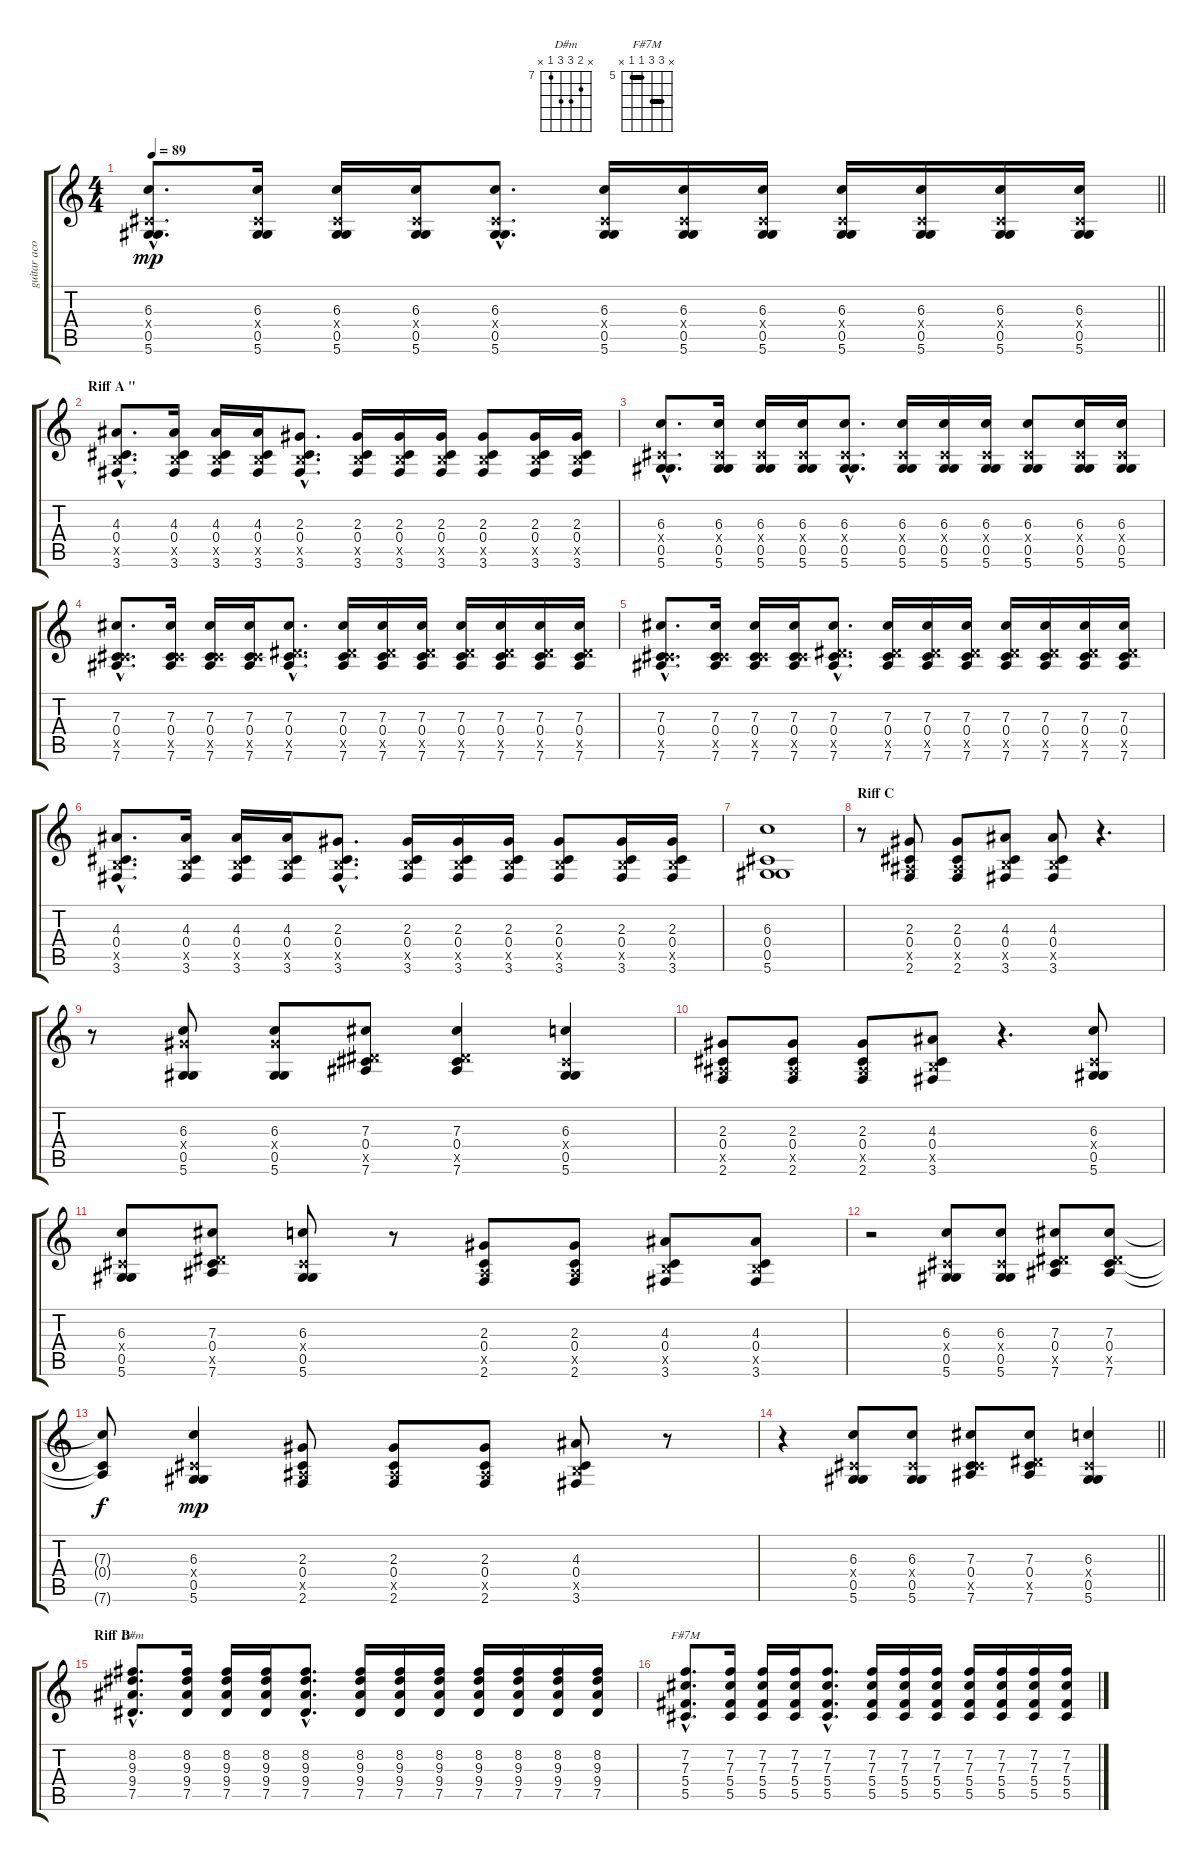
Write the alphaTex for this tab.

\track ("guitar acoustic" "guitar aco") {instrument acousticguitarnylon}
\staff {score tabs}
\tuning (Eb4 Bb3 Gb3 Db3 Ab2 Eb2) {hide}
\chord ("D#m" x 8 9 9 7 x) {firstfret 7}
\chord ("F#7M" x 7 7 5 5 x) {firstfret 5 barre (5 7)}
\ts (4 4)
\tempo 89
\clef g2
\barLineRight lightlight
\ks c
(6.3{hac} 0.4{hac x} 0.5{hac} 5.6{hac}).8{d dy mp} (6.3 0.4{x} 0.5 5.6).16 (6.3 0.4{x} 0.5 5.6).16 (6.3 0.4{x} 0.5 5.6).16 (6.3{hac} 0.4{hac x} 0.5{hac} 5.6{hac}).8{d} (6.3 0.4{x} 0.5 5.6).16 (6.3 0.4{x} 0.5 5.6).16 (6.3 0.4{x} 0.5 5.6).16 (6.3 0.4{x} 0.5 5.6).16 (6.3 0.4{x} 0.5 5.6).16 (6.3 0.4{x} 0.5 5.6).16 (6.3 0.4{x} 0.5 5.6).16 |
\section ("" "Riff A \"")
(4.3{hac} 0.4{hac} 3.5{hac x} 3.6{hac}).8{d} (4.3 0.4 3.5{x} 3.6).16 (4.3 0.4 3.5{x} 3.6).16 (4.3 0.4 3.5{x} 3.6).16 (2.3{hac} 0.4{hac} 3.5{hac x} 3.6{hac}).8{d} (2.3 0.4 3.5{x} 3.6).16 (2.3 0.4 3.5{x} 3.6).16 (2.3 0.4 3.5{x} 3.6).16 (2.3 0.4 3.5{x} 3.6).8 (2.3 0.4 3.5{x} 3.6).16 (2.3 0.4 3.5{x} 3.6).16 |
(6.3{hac} 0.4{hac x} 0.5{hac} 5.6{hac}).8{d} (6.3 0.4{x} 0.5 5.6).16 (6.3 0.4{x} 0.5 5.6).16 (6.3 0.4{x} 0.5 5.6).16 (6.3{hac} 0.4{hac x} 0.5{hac} 5.6{hac}).8{d} (6.3 0.4{x} 0.5 5.6).16 (6.3 0.4{x} 0.5 5.6).16 (6.3 0.4{x} 0.5 5.6).16 (6.3 0.4{x} 0.5 5.6).8 (6.3 0.4{x} 0.5 5.6).16 (6.3 0.4{x} 0.5 5.6).16 |
(7.3{hac} 0.4{hac} 5.5{hac x} 7.6{hac}).8{d} (7.3 0.4 5.5{x} 7.6).16 (7.3 0.4 5.5{x} 7.6).16 (7.3 0.4 5.5{x} 7.6).16 (7.3{hac} 0.4{hac} 7.5{hac x} 7.6{hac}).8{d} (7.3 0.4 7.5{x} 7.6).16 (7.3 0.4 7.5{x} 7.6).16 (7.3 0.4 7.5{x} 7.6).16 (7.3 0.4 7.5{x} 7.6).16 (7.3 0.4 7.5{x} 7.6).16 (7.3 0.4 7.5{x} 7.6).16 (7.3 0.4 7.5{x} 7.6).16 |
(7.3{hac} 0.4{hac} 5.5{hac x} 7.6{hac}).8{d} (7.3 0.4 5.5{x} 7.6).16 (7.3 0.4 5.5{x} 7.6).16 (7.3 0.4 5.5{x} 7.6).16 (7.3{hac} 0.4{hac} 7.5{hac x} 7.6{hac}).8{d} (7.3 0.4 7.5{x} 7.6).16 (7.3 0.4 7.5{x} 7.6).16 (7.3 0.4 7.5{x} 7.6).16 (7.3 0.4 7.5{x} 7.6).16 (7.3 0.4 7.5{x} 7.6).16 (7.3 0.4 7.5{x} 7.6).16 (7.3 0.4 7.5{x} 7.6).16 |
(4.3{hac} 0.4{hac} 3.5{hac x} 3.6{hac}).8{d} (4.3 0.4 3.5{x} 3.6).16 (4.3 0.4 3.5{x} 3.6).16 (4.3 0.4 3.5{x} 3.6).16 (2.3{hac} 0.4{hac} 3.5{hac x} 3.6{hac}).8{d} (2.3 0.4 3.5{x} 3.6).16 (2.3 0.4 3.5{x} 3.6).16 (2.3 0.4 3.5{x} 3.6).16 (2.3 0.4 3.5{x} 3.6).8 (2.3 0.4 3.5{x} 3.6).16 (2.3 0.4 3.5{x} 3.6).16 |
(6.3 0.4 0.5 5.6).1 |
\section ("" "Riff C")
r.8 (2.3 0.4 2.5{x} 2.6).8 (2.3 0.4 2.5{x} 2.6).8 (4.3 0.4 3.5{x} 3.6).8 (4.3 0.4 3.5{x} 3.6).8 r.4{d} |
r.8 (6.3 7.4{x} 0.5 5.6).8 (6.3 7.4{x} 0.5 5.6).8 (7.3 0.4 7.5{x} 7.6).8 (7.3 0.4 7.5{x} 7.6).4 (6.3 0.4{x} 0.5 5.6).4 |
(2.3 0.4 2.5{x} 2.6).8 (2.3 0.4 2.5{x} 2.6).8 (2.3 0.4 2.5{x} 2.6).8 (4.3 0.4 3.5{x} 3.6).8 r.4{d} (6.3 0.4{x} 0.5 5.6).8 |
(6.3 0.4{x} 0.5 5.6).8 (7.3 0.4 7.5{x} 7.6).8 (6.3 0.4{x} 0.5 5.6).8 r.8 (2.3 0.4 2.5{x} 2.6).8 (2.3 0.4 2.5{x} 2.6).8 (4.3 0.4 3.5{x} 3.6).8 (4.3 0.4 3.5{x} 3.6).8 |
r.2 (6.3 0.4{x} 0.5 5.6).8 (6.3 0.4{x} 0.5 5.6).8 (7.3 0.4 7.5{x} 7.6).8 (7.3 0.4 7.5{x} 7.6).8 |
(7.3{t} 0.4{t} 7.6{t}).8{dy f} (6.3 0.4{x} 0.5 5.6).4{dy mp} (2.3 0.4 2.5{x} 2.6).8 (2.3 0.4 2.5{x} 2.6).8 (2.3 0.4 2.5{x} 2.6).8 (4.3 0.4 3.5{x} 3.6).8 r.8 |
\barLineRight lightlight
r.4 (6.3 0.4{x} 0.5 5.6).8 (6.3 0.4{x} 0.5 5.6).8 (7.3 0.4 5.5{x} 7.6).8 (7.3 0.4 7.5{x} 7.6).8 (6.3 0.4{x} 0.5 5.6).4 |
\section ("" "Riff B")
(8.2{hac} 9.3{hac} 9.4{hac} 7.5{hac}).8{d ch "D#m"} (8.2 9.3 9.4 7.5).16 (8.2 9.3 9.4 7.5).16 (8.2 9.3 9.4 7.5).16 (8.2{hac} 9.3{hac} 9.4{hac} 7.5{hac}).8{d} (8.2 9.3 9.4 7.5).16 (8.2 9.3 9.4 7.5).16 (8.2 9.3 9.4 7.5).16 (8.2 9.3 9.4 7.5).16 (8.2 9.3 9.4 7.5).16 (8.2 9.3 9.4 7.5).16 (8.2 9.3 9.4 7.5).16 |
(7.2{hac} 7.3 5.4{hac} 5.5{hac}).8{d ch "F#7M"} (7.2 7.3 5.4 5.5).16 (7.2 7.3 5.4 5.5).16 (7.2 7.3 5.4 5.5).16 (7.2{hac} 7.3 5.4{hac} 5.5{hac}).8{d} (7.2 7.3 5.4 5.5).16 (7.2 7.3 5.4 5.5).16 (7.2 7.3 5.4 5.5).16 (7.2 7.3 5.4 5.5).16 (7.2 7.3 5.4 5.5).16 (7.2 7.3 5.4 5.5).16 (7.2 7.3 5.4 5.5).16
